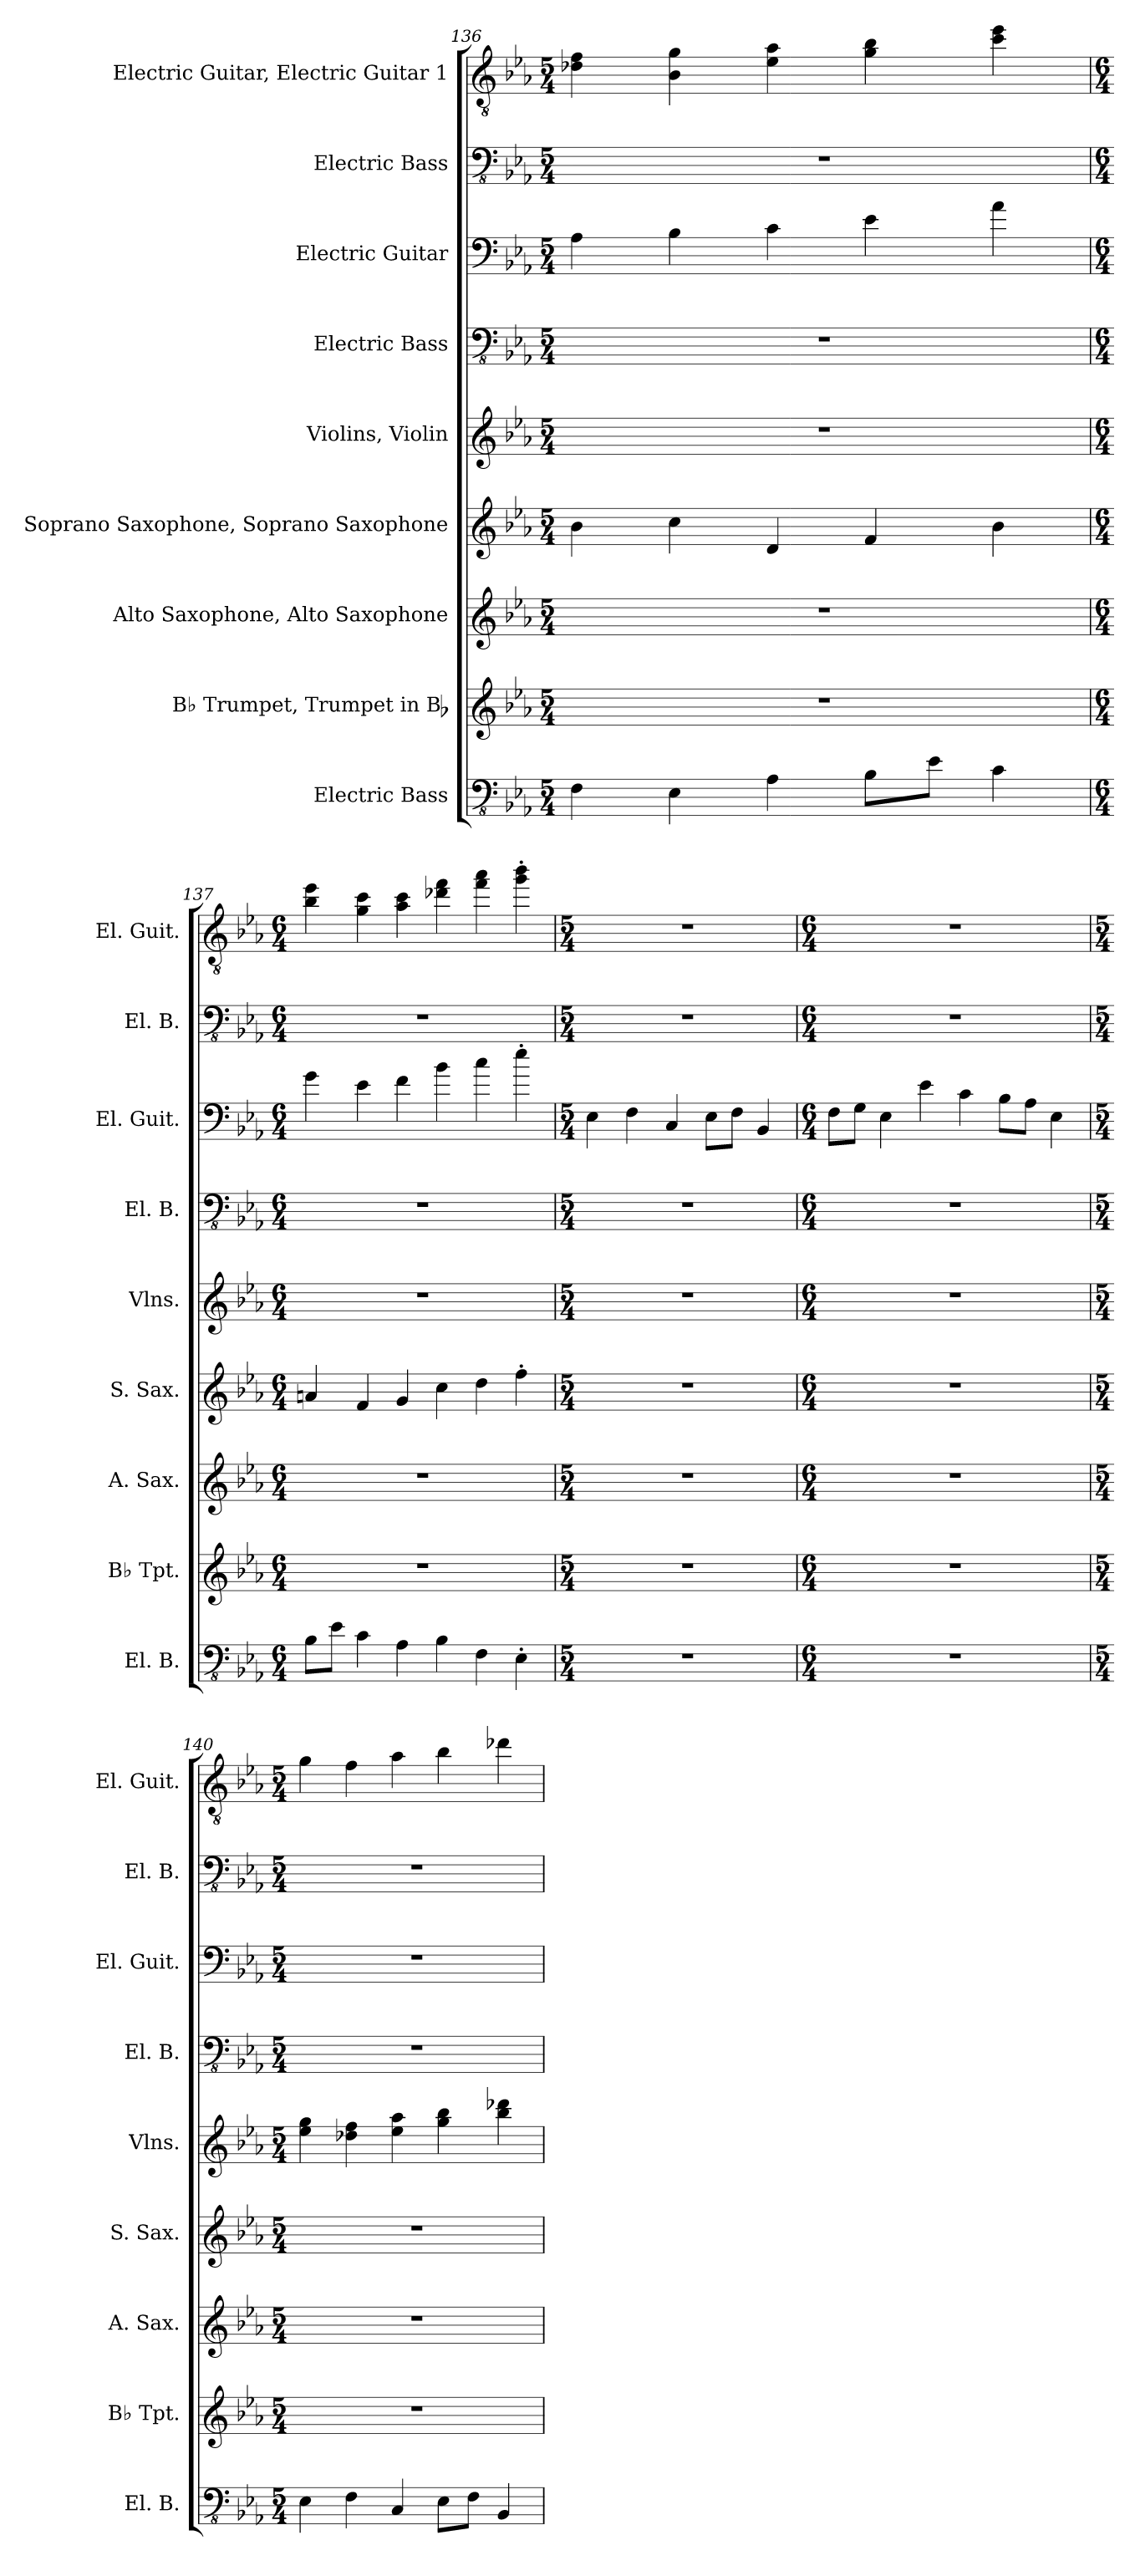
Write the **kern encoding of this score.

**kern	**kern	**kern	**kern	**kern	**kern	**kern	**kern	**kern
*part9	*part8	*part7	*part6	*part5	*part4	*part3	*part2	*part1
*staff9	*staff8	*staff7	*staff6	*staff5	*staff4	*staff3	*staff2	*staff1
*I"Electric Bass	*I"B♭ Trumpet, Trumpet in Bb	*I"Alto Saxophone, Alto Saxophone	*I"Soprano Saxophone, Soprano Saxophone	*I"Violins, Violin	*I"Electric Bass	*I"Electric Guitar	*I"Electric Bass	*I"Electric Guitar, Electric Guitar 1
*I'El. B.	*I'B♭ Tpt.	*I'A. Sax.	*I'S. Sax.	*I'Vlns.	*I'El. B.	*I'El. Guit.	*I'El. B.	*I'El. Guit.
*clefFv4	*clefG2	*clefG2	*clefG2	*clefG2	*clefFv4	*clefF4	*clefFv4	*clefGv2
*	*ITrd1c2	*ITrd5c9	*ITrd1c2	*	*	*	*	*
*k[b-e-a-]	*k[b-e-a-d-g-]	*k[b-e-a-d-g-c-]	*k[b-e-a-d-g-]	*k[b-e-a-]	*k[b-e-a-]	*k[b-e-a-]	*k[b-e-a-]	*k[b-e-a-]
*M5/4	*M5/4	*M5/4	*M5/4	*M5/4	*M5/4	*M5/4	*M5/4	*M5/4
=136	=136	=136	=136	=136	=136	=136	=136	=136
4FF\	4%5r	4%5r	4a-\	4%5r	4%5r	4A-\	4%5r	4d-X\ 4f\
4EE-\	.	.	4b-\	.	.	4B-\	.	4B-\ 4g\
4AA-\	.	.	4c/	.	.	4c\	.	4e-\ 4a-\
8BB-\L	.	.	4e-/	.	.	4e-\	.	4g\ 4b-\
8E-\J	.	.	.	.	.	.	.	.
4C\	.	.	4a-\	.	.	4a-\	.	4cc\ 4ee-\
=137	=137	=137	=137	=137	=137	=137	=137	=137
*M6/4	*M6/4	*M6/4	*M6/4	*M6/4	*M6/4	*M6/4	*M6/4	*M6/4
8BB-\L	1.r	1.r	4gn/	1.r	1.r	4g\	1.r	4b-\ 4ee-\
8E-\J	.	.	.	.	.	.	.	.
4C\	.	.	4e-/	.	.	4e-\	.	4g\ 4cc\
4AA-\	.	.	4f/	.	.	4f\	.	4a-\ 4cc\
4BB-\	.	.	4b-\	.	.	4b-\	.	4dd-X\ 4ff\
4FF\	.	.	4cc\	.	.	4cc\	.	4ff\ 4aa-\
4EE-'\	.	.	4ee-'\	.	.	4ee-'\	.	4gg\' 4bb-\'
=138	=138	=138	=138	=138	=138	=138	=138	=138
*M5/4	*M5/4	*M5/4	*M5/4	*M5/4	*M5/4	*M5/4	*M5/4	*M5/4
4%5r	4%5r	4%5r	4%5r	4%5r	4%5r	4E-\	4%5r	4%5r
.	.	.	.	.	.	4F\	.	.
.	.	.	.	.	.	4C/	.	.
.	.	.	.	.	.	8E-\L	.	.
.	.	.	.	.	.	8F\J	.	.
.	.	.	.	.	.	4BB-/	.	.
!!LO:PB:g=z
=139	=139	=139	=139	=139	=139	=139	=139	=139
*M6/4	*M6/4	*M6/4	*M6/4	*M6/4	*M6/4	*M6/4	*M6/4	*M6/4
1.r	1.r	1.r	1.r	1.r	1.r	8F\L	1.r	1.r
.	.	.	.	.	.	8G\J	.	.
.	.	.	.	.	.	4E-\	.	.
.	.	.	.	.	.	4e-\	.	.
.	.	.	.	.	.	4c\	.	.
.	.	.	.	.	.	8B-\L	.	.
.	.	.	.	.	.	8A-\J	.	.
.	.	.	.	.	.	4E-\	.	.
=140	=140	=140	=140	=140	=140	=140	=140	=140
*M5/4	*M5/4	*M5/4	*M5/4	*M5/4	*M5/4	*M5/4	*M5/4	*M5/4
4EE-\	4%5r	4%5r	4%5r	4ee-\ 4gg\	4%5r	4%5r	4%5r	4g\
4FF\	.	.	.	4dd-X\ 4ff\	.	.	.	4f\
4CC/	.	.	.	4ee-\ 4aa-\	.	.	.	4a-\
8EE-\L	.	.	.	4gg\ 4bb-\	.	.	.	4b-\
8FF\J	.	.	.	.	.	.	.	.
4BBB-/	.	.	.	4bb-\ 4ddd-X\	.	.	.	4dd-X\
=	=	=	=	=	=	=	=	=
*-	*-	*-	*-	*-	*-	*-	*-	*-
